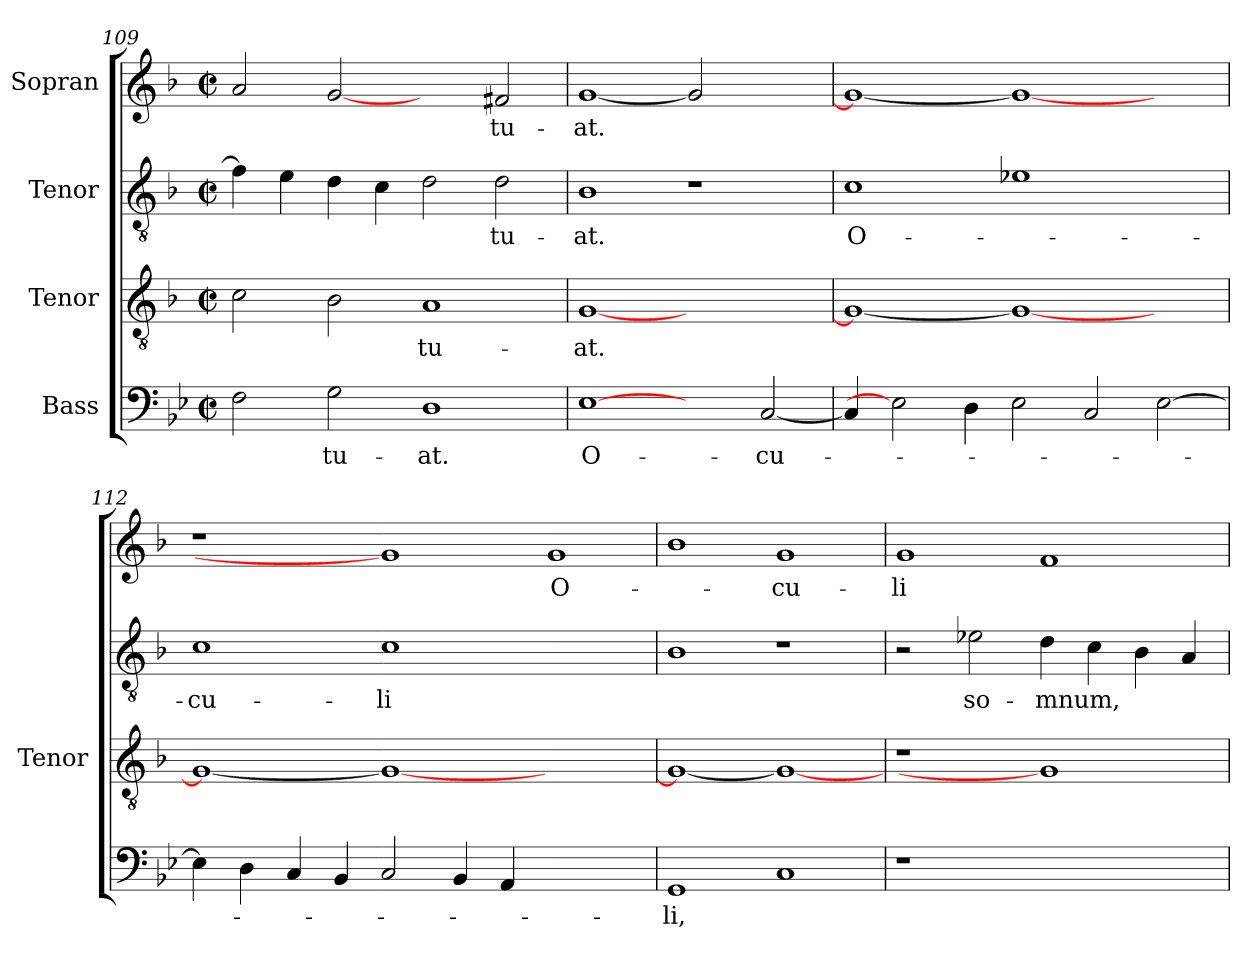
**kern	**text	**kern	**text	**kern	**text	**kern	**text
*part4	*part4	*part3	*part3	*part2	*part2	*part1	*part1
*staff4	*staff4	*staff3	*staff3	*staff2	*staff2	*staff1	*staff1
*I"Bass	*	*I"Tenor	*	*I"Tenor	*	*I"Sopran	*
*	*	*I'Tenor	*	*	*	*	*
*clefF4	*	*clefGv2	*	*clefGv2	*	*clefG2	*
*	*	*ITrd7c12	*	*ITrd7c12	*	*	*
*k[b-e-]	*	*k[b-]	*	*k[b-]	*	*k[b-]	*
*B-:	*	*F:	*	*F:	*	*F:	*
*M2/2	*	*M2/2	*	*M2/2	*	*M2/2	*
*met(c|)	*	*met(c|)	*	*met(c|)	*	*met(c|)	*
=109	=109	=109	=109	=109	=109	=109	=109
2Fi\	.	2Ci\	.	4Fi\]	.	2ai/	.
.	.	.	.	4Ei\	.	.	.
!	!LO:LY:b:color=#000000	!	!	!	!	!	!
2Gi\	-tu-	2BB-i\	.	4Di\	.	[2gi	.
.	.	.	.	4Ci\	.	.	.
!	!LO:LY:b:color=#000000	!	!	!	!	!	!
!	!	!	!LO:LY:b:color=#000000	!	!	!	!
1Di	-at.	1AAi	-tu-	2Di\	.	2ryy	.
!	!	!	!	!	!LO:LY:b:color=#000000	!	!
!	!	!	!	!	!	!	!LO:LY:b:color=#000000
.	.	.	.	2Di\	-tu-	2f#Xi/	-tu-
!!LO:LB:g=z
=110	=110	=110	=110	=110	=110	=110	=110
!	!LO:LY:b:color=#000000	!	!	!	!	!	!
!	!	!	!LO:LY:b:color=#000000	!	!	!	!
!	!	!	!	!	!LO:LY:b:color=#000000	!	!
!	!	!	!	!	!	!	!LO:LY:b:color=#000000
[1E-i	O-	[<1GGi	-at.	1BB-i	-at.	[<1gi	-at.
2ryy	.	1ryy	.	1r	.	2gi]	.
!	!LO:LY:b:color=#000000	!	!	!	!	!	!
[<2Ci/	-cu-	.	.	.	.	2ryy	.
=111	=111	=111	=111	=111	=111	=111	=111
!	!	!	!	!	!LO:LY:b:color=#000000	!	!
4Ci/]	.	1GGi_<	.	1Ci	O-	1gi_<	.
2E-i]	.	.	.	.	.	.	.
4Di\	.	.	.	.	.	.	.
2E-i\	.	1GGi_	.	1E-Xi	.	1gi_	.
2Ci/	.	.	.	.	.	.	.
[>2E-i\	.	2ryy	.	2ryy	.	2ryy	.
=112	=112	=112	=112	=112	=112	=112	=112
!	!	!	!	!	!LO:LY:b:color=#000000	!	!
4E-i\]	.	1GGi_<	.	1Ci	-cu-	1r	.
4Di\	.	.	.	.	.	.	.
4Ci/	.	.	.	.	.	.	.
4BB-i/	.	.	.	.	.	.	.
!	!	!	!	!	!LO:LY:b:color=#000000	!	!
2Ci/	.	1GGi_	.	1Ci	-li	1gi]	.
4BB-i/	.	.	.	.	.	.	.
4AAi/	.	.	.	.	.	.	.
!	!	!	!	!	!	!	!LO:LY:b:color=#000000
1ryy	.	1ryy	.	1ryy	.	1gi	O-
=113	=113	=113	=113	=113	=113	=113	=113
!	!LO:LY:b:color=#000000	!	!	!	!	!	!
1GGi	-li,	1GGi_<	.	1BB-i	.	1b-i	.
!	!	!	!	!	!	!	!LO:LY:b:color=#000000
1Ci	.	1GGi_	.	1r	.	1gi	-cu-
=114	=114	=114	=114	=114	=114	=114	=114
!LO:N:vis=1	!	!LO:N:vis=1	!	!	!	!	!
!	!	!	!	!	!	!	!LO:LY:b:color=#000000
1r	.	1r	.	2r	.	1gi	-li
!	!	!	!	!	!LO:LY:b:color=#000000	!	!
.	.	.	.	2E-Xi\	so-	.	.
!	!	!	!	!	!LO:LY:b:color=#000000	!	!
1ryy	.	1GGi]	.	4Di\	-mnum,	1fi	.
.	.	.	.	4Ci\	.	.	.
.	.	.	.	4BB-i\	.	.	.
.	.	.	.	4AAi/	.	.	.
=	=	=	=	=	=	=	=
*-	*-	*-	*-	*-	*-	*-	*-
